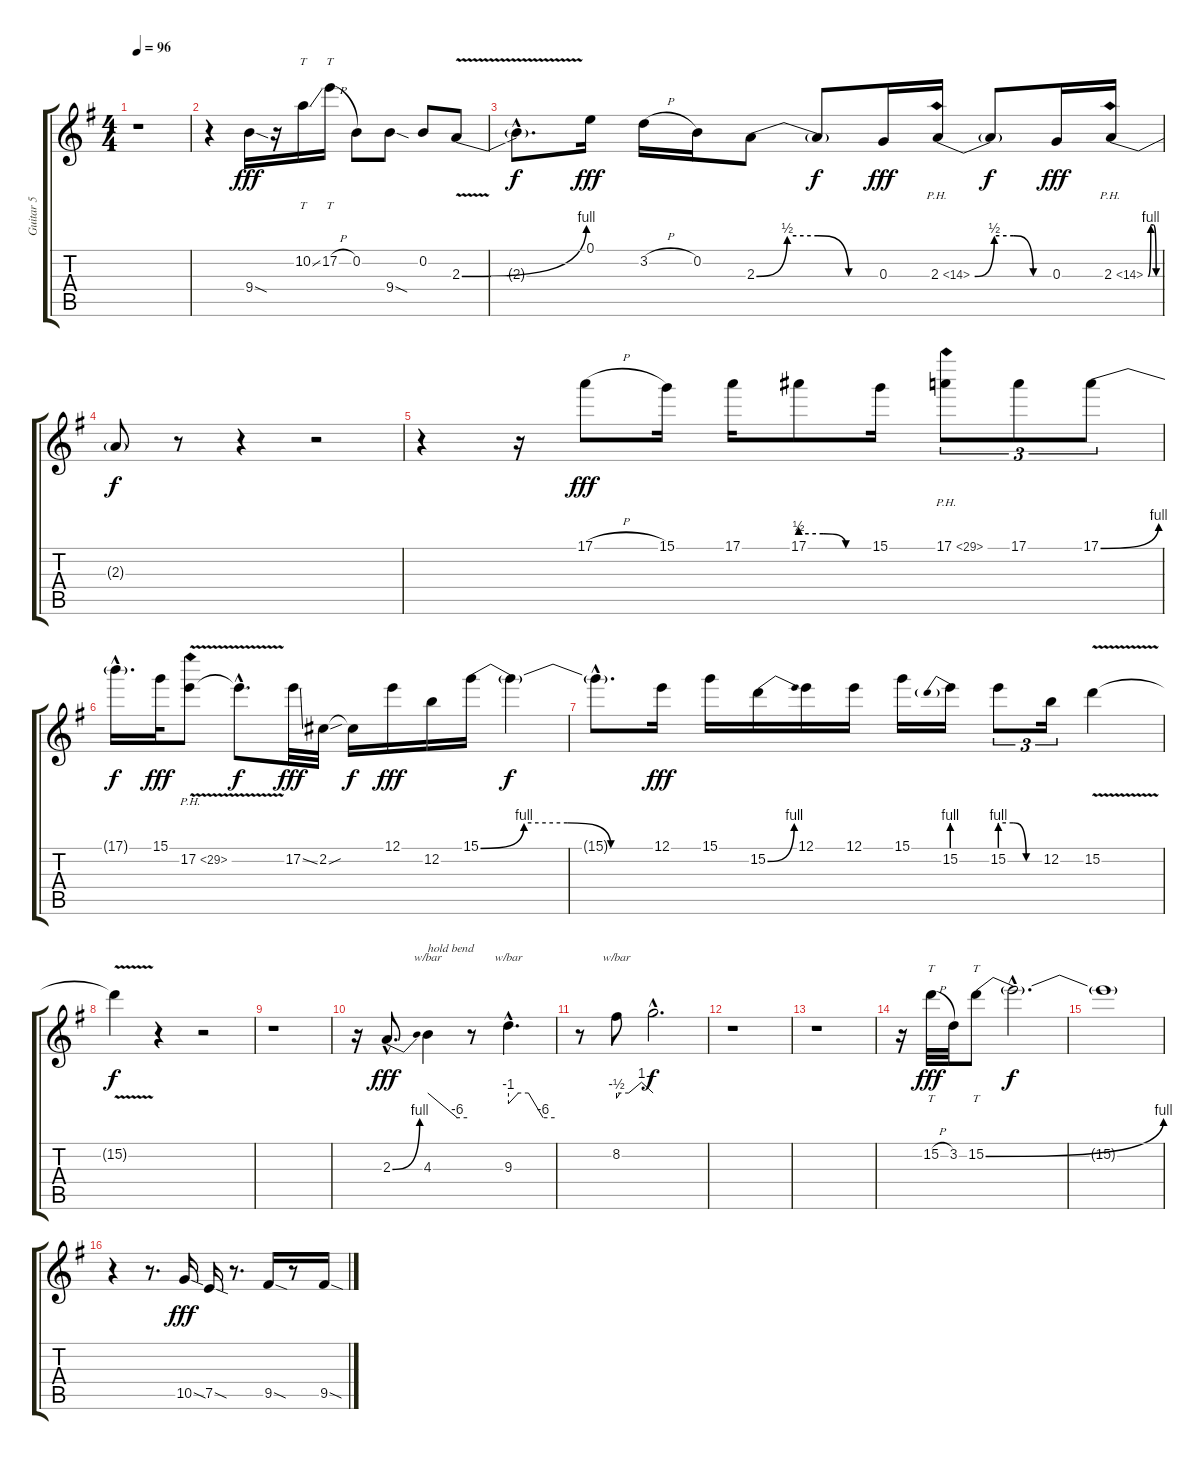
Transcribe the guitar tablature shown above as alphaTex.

\track ("Guitar 5" "Guitar 5") {instrument distortionguitar}
\staff {score tabs}
\tuning (E4 B3 G3 D3 A2 E2) {hide}
\ts (4 4)
\tempo 96
\clef g2
\ks g
r.1{dy f} |
r.4 9.4{sod}.16{dy fff} r.16 10.2{ss}.16{tt} 17.2{h}.16{tt} 0.2.8 9.4{sod}.8 0.2.8 2.3{be (bend 0 0 60 4) v}.8 |
2.3{hac t}.8{d dy f} 0.1.16{dy fff} 3.2{h}.16 0.2.16 2.3{be (custom 0 0 15 2 30 2 45 0 60 0)}.8 2.3{t}.8{dy f} 0.3.16{dy fff} 2.3{be (custom 0 0 15 2 30 2 45 0 60 0) ph 12}.16 2.3{t}.8{dy f} 0.3.16{dy fff} 2.3{be (custom 0 0 15 4 30 4 45 0 60 0) ph 12}.16 |
2.3{t}.8{dy f} r.8 r.4 r.2 |
r.4 r.16 17.1{h}.8{dy fff} 15.1.16 17.1.16 17.1{be (custom 0 2 20 2 40 0 60 0)}.8 15.1.16 17.1{ph 12}.8{tu (3 2)} 17.1.8{tu (3 2)} 17.1{be (bend 0 0 60 4)}.8{tu (3 2)} |
17.1{hac t}.16{d dy f} 15.1.32{dy fff} 17.2{ph 12 v}.8 17.2{hac t}.8{d dy f} 17.2{ss}.32{dy fff} 2.2{sou}.32 2.2{t}.16{dy f} 12.1.16{dy fff} 12.2.16 15.1{be (custom 0 0 15 4 30 4 45 0 60 0)}.16 15.1{t}.4{dy f} |
15.1{hac t}.8{d} 12.1.16{dy fff} 15.1.16 15.2{be (bend 0 0 60 4)}.16 12.1.16 12.1.16 15.1.16 15.2{be (prebend 0 4 60 4)}.16 15.2{be (custom 0 4 20 4 40 0 60 0)}.8{tu (3 2)} 12.2.16{tu (3 2)} 15.2{v}.4 |
15.2{t}.4{dy f} r.4 r.2 |
r.1 |
r.16 2.3{be (bend 0 0 60 4) hac}.8{d dy fff} 4.3.4{tbe (custom default 0 0 45 -24 60 -24) txt "hold bend"} r.8 9.3{hac}.4{d tbe (custom default 0 -4 13 0 26 0 45 -24 60 -24)} |
r.8 8.2.8{tbe (custom default 0 -2 6 0 20 0 41 4 60 0)} 8.2{hac t}.2{d dy f} |
r.1 |
r.1 |
r.16 15.2{h}.32{tt dy fff} 3.2.32 15.2{be (bend 0 0 60 4)}.8{tt} 15.2{hac t}.2{d dy f} |
15.2{t}.1{volume 7} |
r.4 r.8{d} 10.5{sod}.16{dy fff} 7.5{sod}.16 r.8{d} 9.5{sod}.16 r.8 9.5{sod}.16
